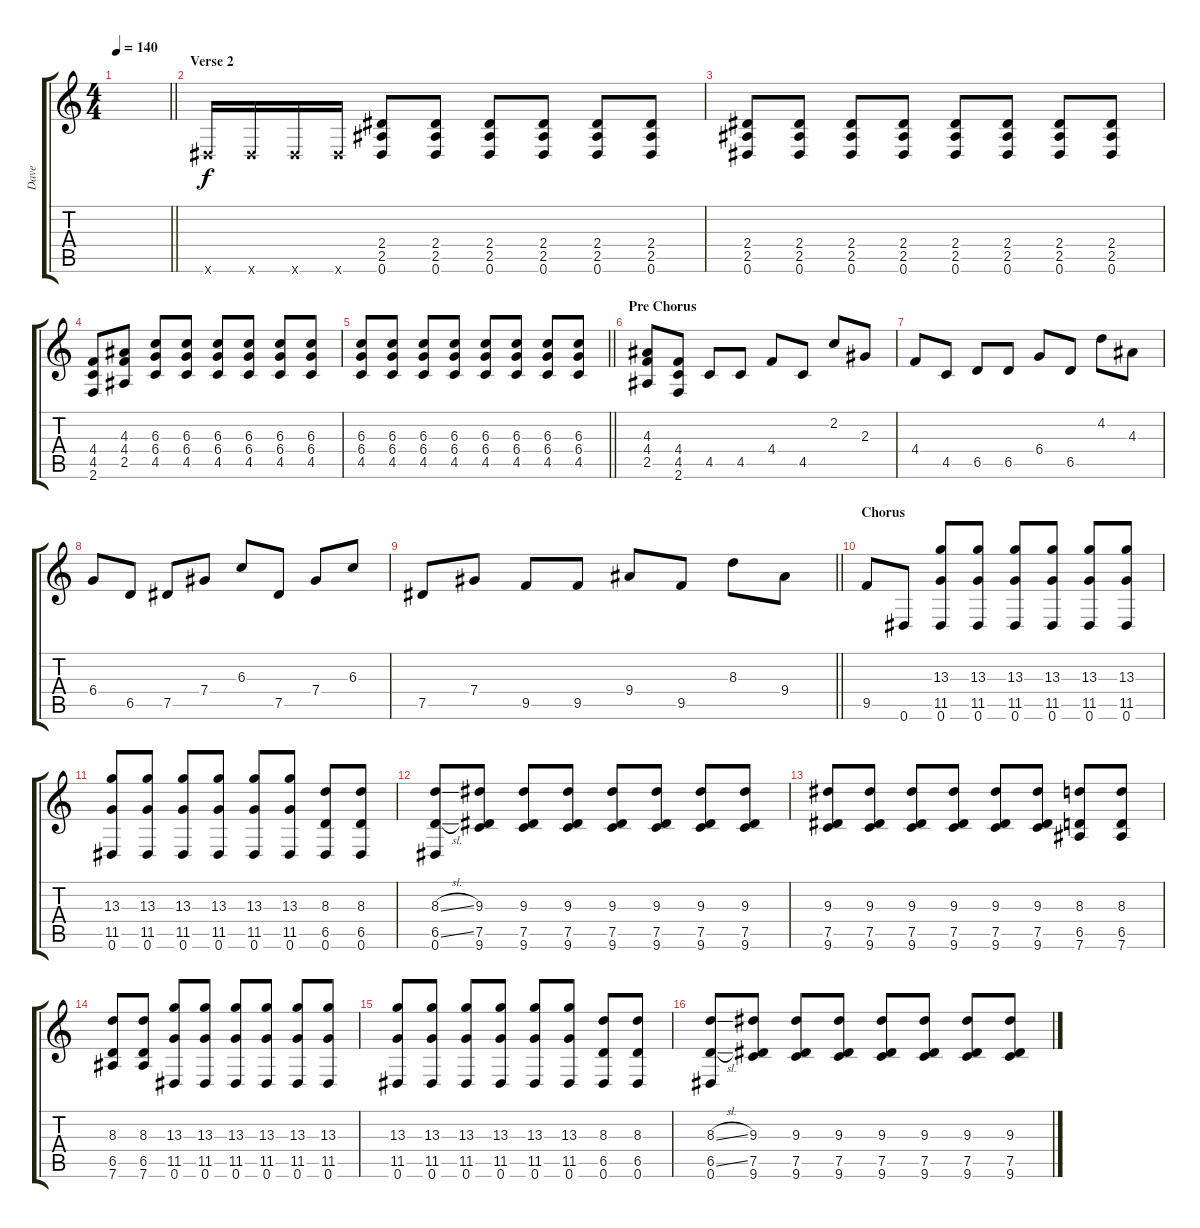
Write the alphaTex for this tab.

\track ("Dave" "Dave") {instrument overdrivenguitar}
\staff {score tabs}
\tuning (Eb4 Bb3 Gb3 Db3 Ab2 Eb2) {hide}
\ts (4 4)
\tempo 140
\clef g2
\barLineRight lightlight
\ks c
|
\section ("" "Verse 2")
0.6{x}.16 0.6{x}.16 0.6{x}.16 0.6{x}.16 (2.4 2.5 0.6).8{instrument overdrivenguitar} (2.4 2.5 0.6).8{instrument electricguitarmuted} (2.4 2.5 0.6).8 (2.4 2.5 0.6).8 (2.4 2.5 0.6).8 (2.4 2.5 0.6).8 |
(2.4 2.5 0.6).8 (2.4 2.5 0.6).8 (2.4 2.5 0.6).8 (2.4 2.5 0.6).8 (2.4 2.5 0.6).8 (2.4 2.5 0.6).8 (2.4 2.5 0.6).8 (2.4 2.5 0.6).8{instrument overdrivenguitar} |
(4.4 4.5 2.6).8 (4.3 4.4 2.5).8 (6.3 6.4 4.5).8{instrument electricguitarmuted} (6.3 6.4 4.5).8 (6.3 6.4 4.5).8 (6.3 6.4 4.5).8 (6.3 6.4 4.5).8 (6.3 6.4 4.5).8 |
\barLineRight lightlight
(6.3 6.4 4.5).8 (6.3 6.4 4.5).8 (6.3 6.4 4.5).8 (6.3 6.4 4.5).8 (6.3 6.4 4.5).8 (6.3 6.4 4.5).8 (6.3 6.4 4.5).8 (6.3 6.4 4.5).8{instrument overdrivenguitar} |
\section ("" "Pre Chorus")
(4.3 4.4 2.5).8 (4.4 4.5 2.6).8 4.5.8 4.5.8 4.4.8 4.5.8 2.2.8 2.3.8 |
4.4.8 4.5.8 6.5.8 6.5.8 6.4.8 6.5.8 4.2.8 4.3.8 |
6.4.8 6.5.8 7.5.8 7.4.8 6.3.8 7.5.8 7.4.8 6.3.8 |
\barLineRight lightlight
7.5.8 7.4.8 9.5.8 9.5.8 9.4.8 9.5.8 8.3.8 9.4.8 |
\section ("" "Chorus")
9.5.8 0.6.8 (13.3 11.5 0.6).8{instrument overdrivenguitar} (13.3 11.5 0.6).8 (13.3 11.5 0.6).8 (13.3 11.5 0.6).8 (13.3 11.5 0.6).8 (13.3 11.5 0.6).8 |
(13.3 11.5 0.6).8 (13.3 11.5 0.6).8 (13.3 11.5 0.6).8 (13.3 11.5 0.6).8 (13.3 11.5 0.6).8 (13.3 11.5 0.6).8 (8.3 6.5 0.6).8 (8.3 6.5 0.6).8 |
(8.3{sl} 6.5{sl} 0.6).8 (9.3 7.5 9.6).8 (9.3 7.5 9.6).8 (9.3 7.5 9.6).8 (9.3 7.5 9.6).8 (9.3 7.5 9.6).8 (9.3 7.5 9.6).8 (9.3 7.5 9.6).8 |
(9.3 7.5 9.6).8 (9.3 7.5 9.6).8 (9.3 7.5 9.6).8 (9.3 7.5 9.6).8 (9.3 7.5 9.6).8 (9.3 7.5 9.6).8 (8.3 6.5 7.6).8 (8.3 6.5 7.6).8 |
(8.3 6.5 7.6).8 (8.3 6.5 7.6).8 (13.3 11.5 0.6).8{instrument overdrivenguitar} (13.3 11.5 0.6).8 (13.3 11.5 0.6).8 (13.3 11.5 0.6).8 (13.3 11.5 0.6).8 (13.3 11.5 0.6).8 |
(13.3 11.5 0.6).8 (13.3 11.5 0.6).8 (13.3 11.5 0.6).8 (13.3 11.5 0.6).8 (13.3 11.5 0.6).8 (13.3 11.5 0.6).8 (8.3 6.5 0.6).8 (8.3 6.5 0.6).8 |
(8.3{sl} 6.5{sl} 0.6).8 (9.3 7.5 9.6).8 (9.3 7.5 9.6).8 (9.3 7.5 9.6).8 (9.3 7.5 9.6).8 (9.3 7.5 9.6).8 (9.3 7.5 9.6).8 (9.3 7.5 9.6).8
